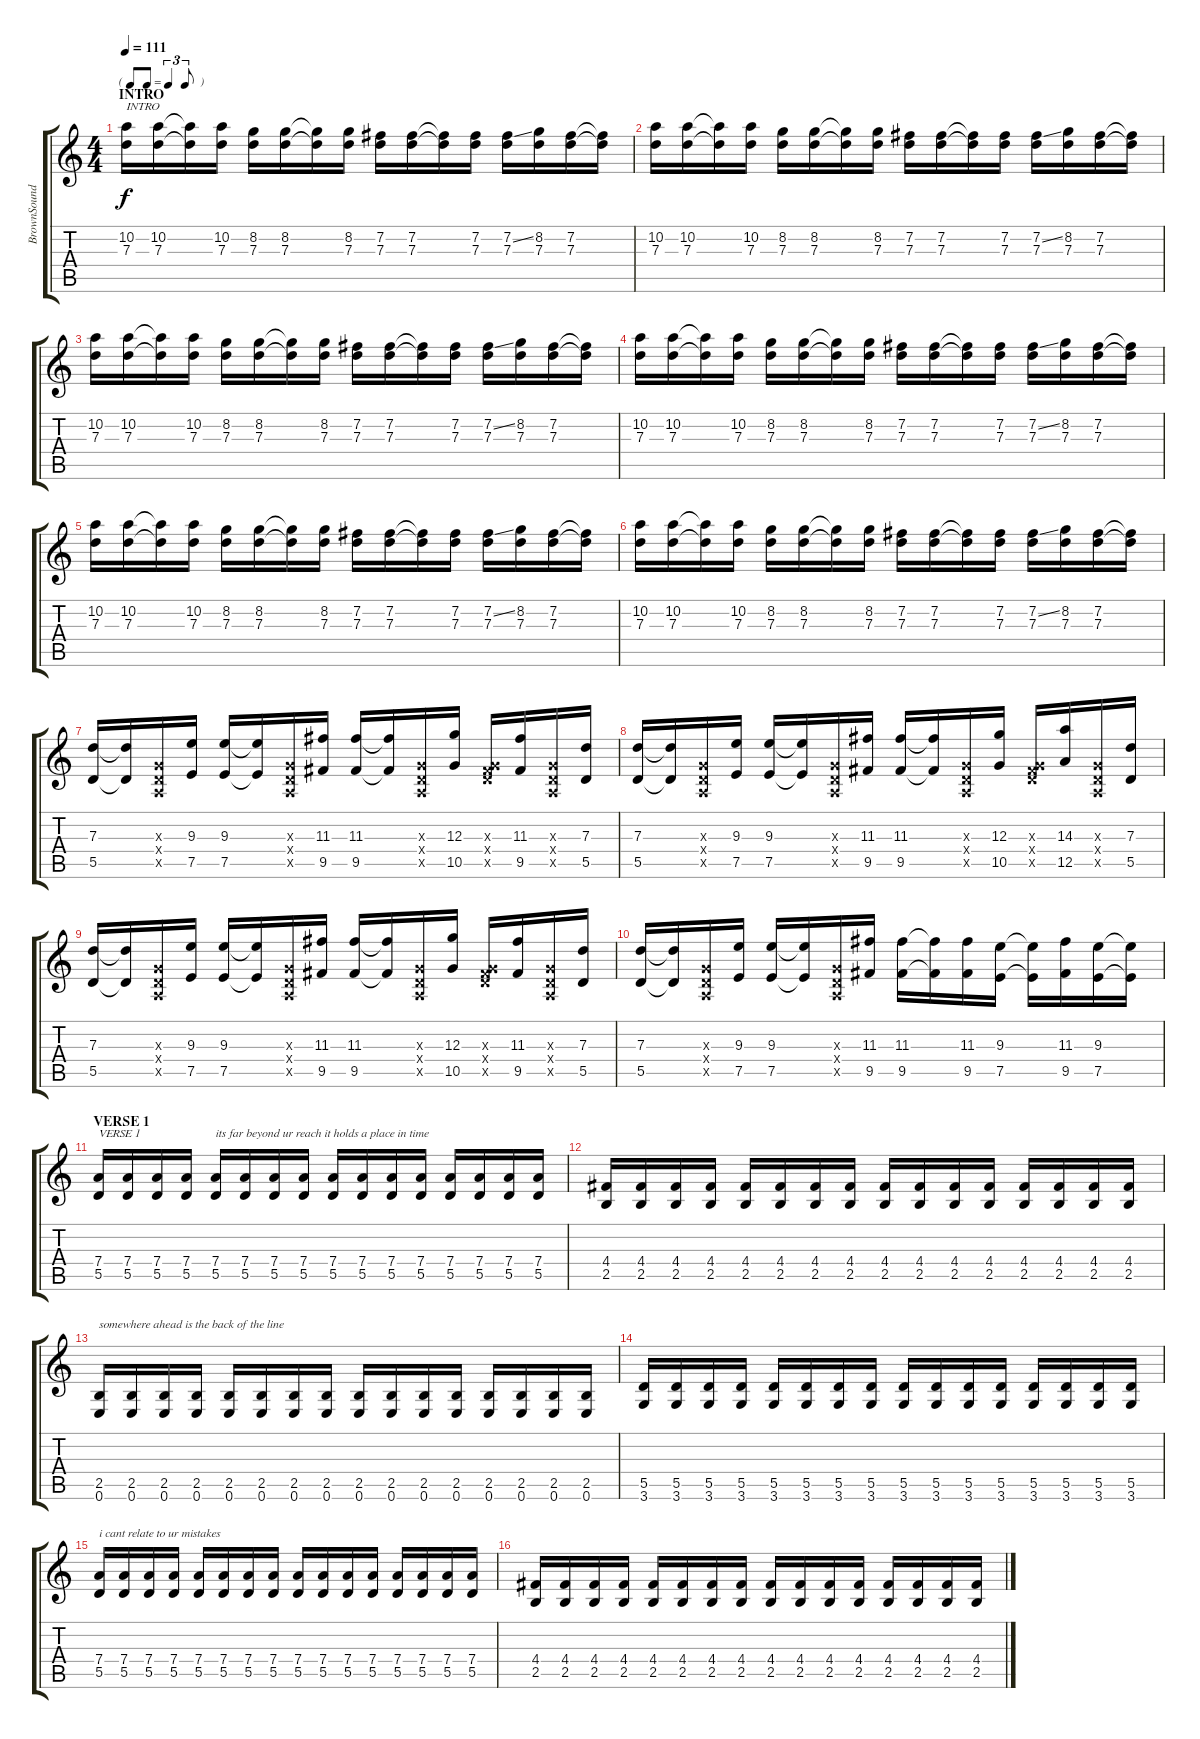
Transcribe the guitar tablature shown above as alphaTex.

\track ("BrownSound" "BrownSound") {instrument distortionguitar}
\staff {score tabs}
\tuning (E4 B3 G3 D3 A2 E2) {hide}
\ts (4 4)
\tf triplet8th
\section ("" "INTRO")
\tempo 111
\clef g2
\ks c
(10.2 7.3).16{txt "INTRO" dy f volume 7 instrument distortionguitar} (10.2 7.3).16 (10.2{t} 7.3{t}).16 (10.2 7.3).16 (8.2 7.3).16 (8.2 7.3).16 (8.2{t} 7.3{t}).16 (8.2 7.3).16 (7.2 7.3).16 (7.2 7.3).16 (7.2{t} 7.3{t}).16 (7.2 7.3).16 (7.2{ss} 7.3).16 (8.2 7.3).16 (7.2 7.3).16 (7.2{t} 7.3{t}).16 |
(10.2 7.3).16 (10.2 7.3).16 (10.2{t} 7.3{t}).16 (10.2 7.3).16 (8.2 7.3).16 (8.2 7.3).16 (8.2{t} 7.3{t}).16 (8.2 7.3).16 (7.2 7.3).16 (7.2 7.3).16 (7.2{t} 7.3{t}).16 (7.2 7.3).16 (7.2{ss} 7.3).16 (8.2 7.3).16 (7.2 7.3).16 (7.2{t} 7.3{t}).16 |
(10.2 7.3).16 (10.2 7.3).16 (10.2{t} 7.3{t}).16 (10.2 7.3).16 (8.2 7.3).16 (8.2 7.3).16 (8.2{t} 7.3{t}).16 (8.2 7.3).16 (7.2 7.3).16 (7.2 7.3).16 (7.2{t} 7.3{t}).16 (7.2 7.3).16 (7.2{ss} 7.3).16 (8.2 7.3).16 (7.2 7.3).16 (7.2{t} 7.3{t}).16 |
(10.2 7.3).16 (10.2 7.3).16 (10.2{t} 7.3{t}).16 (10.2 7.3).16 (8.2 7.3).16 (8.2 7.3).16 (8.2{t} 7.3{t}).16 (8.2 7.3).16 (7.2 7.3).16 (7.2 7.3).16 (7.2{t} 7.3{t}).16 (7.2 7.3).16 (7.2{ss} 7.3).16 (8.2 7.3).16 (7.2 7.3).16 (7.2{t} 7.3{t}).16 |
(10.2 7.3).16 (10.2 7.3).16 (10.2{t} 7.3{t}).16 (10.2 7.3).16 (8.2 7.3).16 (8.2 7.3).16 (8.2{t} 7.3{t}).16 (8.2 7.3).16 (7.2 7.3).16 (7.2 7.3).16 (7.2{t} 7.3{t}).16 (7.2 7.3).16 (7.2{ss} 7.3).16 (8.2 7.3).16 (7.2 7.3).16 (7.2{t} 7.3{t}).16 |
(10.2 7.3).16 (10.2 7.3).16 (10.2{t} 7.3{t}).16 (10.2 7.3).16 (8.2 7.3).16 (8.2 7.3).16 (8.2{t} 7.3{t}).16 (8.2 7.3).16 (7.2 7.3).16 (7.2 7.3).16 (7.2{t} 7.3{t}).16 (7.2 7.3).16 (7.2{ss} 7.3).16 (8.2 7.3).16 (7.2 7.3).16 (7.2{t} 7.3{t}).16 |
(7.3 5.5).16{volume 12 instrument distortionguitar} (7.3{t} 5.5{t}).16 (0.3{x} 0.4{x} 0.5{x}).16 (9.3 7.5).16 (9.3 7.5).16 (9.3{t} 7.5{t}).16 (0.3{x} 0.4{x} 0.5{x}).16 (11.3 9.5).16 (11.3 9.5).16 (11.3{t} 9.5{t}).16 (0.3{x} 0.4{x} 0.5{x}).16 (12.3 10.5).16 (0.3{x} 0.4{x} 9.5{x}).16 (11.3 9.5).16 (0.3{x} 0.4{x} 0.5{x}).16 (7.3 5.5).16 |
(7.3 5.5).16 (7.3{t} 5.5{t}).16 (0.3{x} 0.4{x} 0.5{x}).16 (9.3 7.5).16 (9.3 7.5).16 (9.3{t} 7.5{t}).16 (0.3{x} 0.4{x} 0.5{x}).16 (11.3 9.5).16 (11.3 9.5).16 (11.3{t} 9.5{t}).16 (0.3{x} 0.4{x} 0.5{x}).16 (12.3 10.5).16 (0.3{x} 0.4{x} 9.5{x}).16 (14.3 12.5).16 (0.3{x} 0.4{x} 0.5{x}).16 (7.3 5.5).16 |
(7.3 5.5).16 (7.3{t} 5.5{t}).16 (0.3{x} 0.4{x} 0.5{x}).16 (9.3 7.5).16 (9.3 7.5).16 (9.3{t} 7.5{t}).16 (0.3{x} 0.4{x} 0.5{x}).16 (11.3 9.5).16 (11.3 9.5).16 (11.3{t} 9.5{t}).16 (0.3{x} 0.4{x} 0.5{x}).16 (12.3 10.5).16 (0.3{x} 0.4{x} 9.5{x}).16 (11.3 9.5).16 (0.3{x} 0.4{x} 0.5{x}).16 (7.3 5.5).16 |
(7.3 5.5).16 (7.3{t} 5.5{t}).16 (0.3{x} 0.4{x} 0.5{x}).16 (9.3 7.5).16 (9.3 7.5).16 (9.3{t} 7.5{t}).16 (0.3{x} 0.4{x} 0.5{x}).16 (11.3 9.5).16 (11.3 9.5).16 (11.3{t} 9.5{t}).16 (11.3 9.5).16 (9.3 7.5).16 (9.3{t} 7.5{t}).16 (11.3 9.5).16 (9.3 7.5).16 (9.3{t} 7.5{t}).16 |
\section ("" "VERSE 1")
(7.4 5.5).16{txt "VERSE 1" volume 10} (7.4 5.5).16 (7.4 5.5).16 (7.4 5.5).16 (7.4 5.5).16{txt "its far beyond ur reach it holds a place in time"} (7.4 5.5).16 (7.4 5.5).16 (7.4 5.5).16 (7.4 5.5).16 (7.4 5.5).16 (7.4 5.5).16 (7.4 5.5).16 (7.4 5.5).16 (7.4 5.5).16 (7.4 5.5).16 (7.4 5.5).16 |
(4.4 2.5).16 (4.4 2.5).16 (4.4 2.5).16 (4.4 2.5).16 (4.4 2.5).16 (4.4 2.5).16 (4.4 2.5).16 (4.4 2.5).16 (4.4 2.5).16 (4.4 2.5).16 (4.4 2.5).16 (4.4 2.5).16 (4.4 2.5).16 (4.4 2.5).16 (4.4 2.5).16 (4.4 2.5).16 |
(2.5 0.6).16{txt "somewhere ahead is the back of the line"} (2.5 0.6).16 (2.5 0.6).16 (2.5 0.6).16 (2.5 0.6).16 (2.5 0.6).16 (2.5 0.6).16 (2.5 0.6).16 (2.5 0.6).16 (2.5 0.6).16 (2.5 0.6).16 (2.5 0.6).16 (2.5 0.6).16 (2.5 0.6).16 (2.5 0.6).16 (2.5 0.6).16 |
(5.5 3.6).16 (5.5 3.6).16 (5.5 3.6).16 (5.5 3.6).16 (5.5 3.6).16 (5.5 3.6).16 (5.5 3.6).16 (5.5 3.6).16 (5.5 3.6).16 (5.5 3.6).16 (5.5 3.6).16 (5.5 3.6).16 (5.5 3.6).16 (5.5 3.6).16 (5.5 3.6).16 (5.5 3.6).16 |
(7.4 5.5).16{txt "i cant relate to ur mistakes"} (7.4 5.5).16 (7.4 5.5).16 (7.4 5.5).16 (7.4 5.5).16 (7.4 5.5).16 (7.4 5.5).16 (7.4 5.5).16 (7.4 5.5).16 (7.4 5.5).16 (7.4 5.5).16 (7.4 5.5).16 (7.4 5.5).16 (7.4 5.5).16 (7.4 5.5).16 (7.4 5.5).16 |
(4.4 2.5).16 (4.4 2.5).16 (4.4 2.5).16 (4.4 2.5).16 (4.4 2.5).16 (4.4 2.5).16 (4.4 2.5).16 (4.4 2.5).16 (4.4 2.5).16 (4.4 2.5).16 (4.4 2.5).16 (4.4 2.5).16 (4.4 2.5).16 (4.4 2.5).16 (4.4 2.5).16 (4.4 2.5).16
